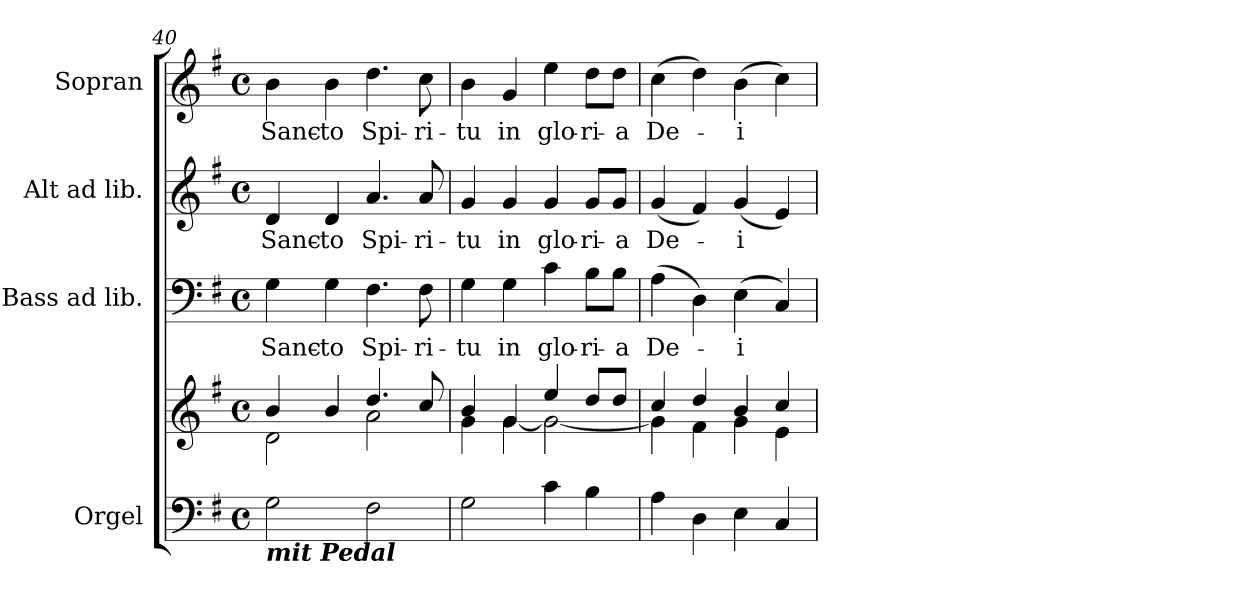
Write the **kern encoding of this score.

**kern	**kern	**kern	**text	**kern	**text	**kern	**text
*part4	*part4	*part3	*part3	*part2	*part2	*part1	*part1
*staff5	*staff4	*staff3	*staff3	*staff2	*staff2	*staff1	*staff1
*I"Orgel	*	*I"Bass ad lib.	*	*I"Alt ad lib.	*	*I"Sopran	*
*I'Org.	*	*I'B.	*	*I'A.	*	*I'S.	*
*clefF4	*clefG2	*clefF4	*	*clefG2	*	*clefG2	*
*k[f#]	*k[f#]	*k[f#]	*	*k[f#]	*	*k[f#]	*
*G:	*G:	*G:	*	*G:	*	*G:	*
*M4/4	*M4/4	*M4/4	*	*M4/4	*	*M4/4	*
*met(c)	*met(c)	*met(c)	*	*met(c)	*	*met(c)	*
=40	=40	=40	=40	=40	=40	=40	=40
*	*^	*	*	*	*	*	*
!LO:TX:b:Bi:t=mit Pedal	!	!	!	!	!	!	!	!
!	!	!	!	!LO:LY:b	!	!LO:LY:b	!	!LO:LY:b
2G\	4b/	2d\	4G\	Sanc-	4d/	Sanc-	4b\	Sanc-
!	!	!	!	!LO:LY:b	!	!LO:LY:b	!	!LO:LY:b
.	4b/	.	4G\	-to	4d/	-to	4b\	-to
!	!	!	!	!LO:LY:b	!	!LO:LY:b	!	!LO:LY:b
2F#\	4.dd/	2a\	4.F#\	Spi-	4.a/	Spi-	4.dd\	Spi-
!	!	!	!	!LO:LY:b	!	!LO:LY:b	!	!LO:LY:b
.	8cc/	.	8F#\	-ri-	8a/	-ri-	8cc\	-ri-
=41	=41	=41	=41	=41	=41	=41	=41	=41
!	!	!	!	!LO:LY:b	!	!LO:LY:b	!	!LO:LY:b
2G\	4b/	4g\	4G\	-tu	4g/	-tu	4b\	-tu
!	!	!	!	!LO:LY:b	!	!LO:LY:b	!	!LO:LY:b
.	4g/	[<4g\	4G\	in	4g/	in	4g/	in
!	!	!	!	!LO:LY:b	!	!LO:LY:b	!	!LO:LY:b
4c\	4ee/	2g\_	4c\	glo-	4g/	glo-	4ee\	glo-
!	!	!	!	!LO:LY:b	!	!LO:LY:b	!	!LO:LY:b
4B\	8dd/L	.	8B\L	-ri-	8g/L	-ri-	8dd\L	-ri-
!	!	!	!	!LO:LY:b	!	!LO:LY:b	!	!LO:LY:b
.	8dd/J	.	8B\J	-a	8g/J	-a	8dd\J	-a
=42	=42	=42	=42	=42	=42	=42	=42	=42
!	!	!	!	!LO:LY:b	!	!LO:LY:b	!	!LO:LY:b
4A\	4cc/	4g\]	(>4A\	De-	(<4g/	De-	(>4cc\	De-
4D\	4dd/	4f#\	4D\)	.	4f#/)	.	4dd\)	.
!	!	!	!	!LO:LY:b	!	!LO:LY:b	!	!LO:LY:b
4E\	4b/	4g\	(>4E\	-i	(<4g/	-i	(>4b\	-i
4C/	4cc/	4e\	4C/)	.	4e/)	.	4cc\)	.
*	*v	*v	*	*	*	*	*	*
=	=	=	=	=	=	=	=
*-	*-	*-	*-	*-	*-	*-	*-
